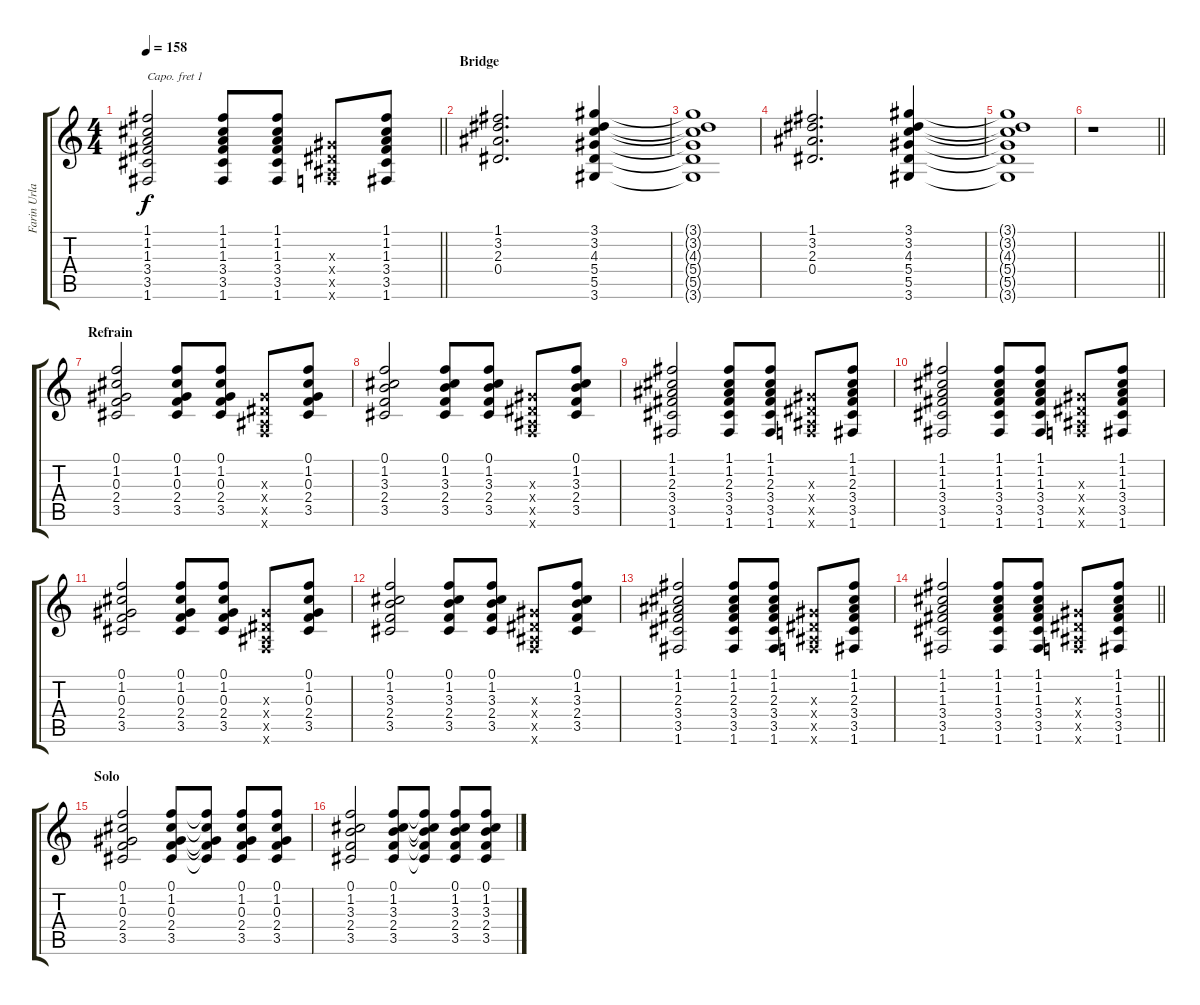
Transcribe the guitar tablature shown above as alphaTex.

\track ("Farin Urlaub I" "Farin Urla") {instrument acousticguitarsteel}
\staff {score tabs}
\capo 1
\tuning (E4 B3 G3 D3 A2 E2) {hide}
\ts (4 4)
\tempo 158
\clef g2
\barLineRight lightlight
\ks c
(1.1 1.2 1.3 3.4 3.5 1.6).2{dy f} (1.1 1.2 1.3 3.4 3.5 1.6).8 (1.1 1.2 1.3 3.4 3.5 1.6).8 (0.3{x} 0.4{x} 0.5{x} 0.6{x}).8 (1.1 1.2 1.3 3.4 3.5 1.6).8 |
\section ("" "Bridge")
(1.1 3.2 2.3 0.4).2{d} (3.1 3.2 4.3 5.4 5.5 3.6).4 |
(3.1{t} 3.2{t} 4.3{t} 5.4{t} 5.5{t} 3.6{t}).1 |
(1.1 3.2 2.3 0.4).2{d} (3.1 3.2 4.3 5.4 5.5 3.6).4 |
(3.1{t} 3.2{t} 4.3{t} 5.4{t} 5.5{t} 3.6{t}).1 |
\barLineRight lightlight
r.1 |
\section ("" "Refrain")
(0.1 1.2 0.3 2.4 3.5).2 (0.1 1.2 0.3 2.4 3.5).8 (0.1 1.2 0.3 2.4 3.5).8 (0.3{x} 0.4{x} 0.5{x} 0.6{x}).8 (0.1 1.2 0.3 2.4 3.5).8 |
(0.1 1.2 3.3 2.4 3.5).2 (0.1 1.2 3.3 2.4 3.5).8 (0.1 1.2 3.3 2.4 3.5).8 (0.3{x} 0.4{x} 0.5{x} 0.6{x}).8 (0.1 1.2 3.3 2.4 3.5).8 |
(1.1 1.2 2.3 3.4 3.5 1.6).2 (1.1 1.2 2.3 3.4 3.5 1.6).8 (1.1 1.2 2.3 3.4 3.5 1.6).8 (0.3{x} 0.4{x} 0.5{x} 0.6{x}).8 (1.1 1.2 2.3 3.4 3.5 1.6).8 |
(1.1 1.2 1.3 3.4 3.5 1.6).2 (1.1 1.2 1.3 3.4 3.5 1.6).8 (1.1 1.2 1.3 3.4 3.5 1.6).8 (0.3{x} 0.4{x} 0.5{x} 0.6{x}).8 (1.1 1.2 1.3 3.4 3.5 1.6).8 |
(0.1 1.2 0.3 2.4 3.5).2 (0.1 1.2 0.3 2.4 3.5).8 (0.1 1.2 0.3 2.4 3.5).8 (0.3{x} 0.4{x} 0.5{x} 0.6{x}).8 (0.1 1.2 0.3 2.4 3.5).8 |
(0.1 1.2 3.3 2.4 3.5).2 (0.1 1.2 3.3 2.4 3.5).8 (0.1 1.2 3.3 2.4 3.5).8 (0.3{x} 0.4{x} 0.5{x} 0.6{x}).8 (0.1 1.2 3.3 2.4 3.5).8 |
(1.1 1.2 2.3 3.4 3.5 1.6).2 (1.1 1.2 2.3 3.4 3.5 1.6).8 (1.1 1.2 2.3 3.4 3.5 1.6).8 (0.3{x} 0.4{x} 0.5{x} 0.6{x}).8 (1.1 1.2 2.3 3.4 3.5 1.6).8 |
\barLineRight lightlight
(1.1 1.2 1.3 3.4 3.5 1.6).2 (1.1 1.2 1.3 3.4 3.5 1.6).8 (1.1 1.2 1.3 3.4 3.5 1.6).8 (0.3{x} 0.4{x} 0.5{x} 0.6{x}).8 (1.1 1.2 1.3 3.4 3.5 1.6).8 |
\section ("" "Solo")
(0.1 1.2 0.3 2.4 3.5).2 (0.1 1.2 0.3 2.4 3.5).8 (0.1{t} 1.2{t} 0.3{t} 2.4{t} 3.5{t}).8 (0.1 1.2 0.3 2.4 3.5).8 (0.1 1.2 0.3 2.4 3.5).8 |
(0.1 1.2 3.3 2.4 3.5).2 (0.1 1.2 3.3 2.4 3.5).8 (0.1{t} 1.2{t} 3.3{t} 2.4{t} 3.5{t}).8 (0.1 1.2 3.3 2.4 3.5).8 (0.1 1.2 3.3 2.4 3.5).8
